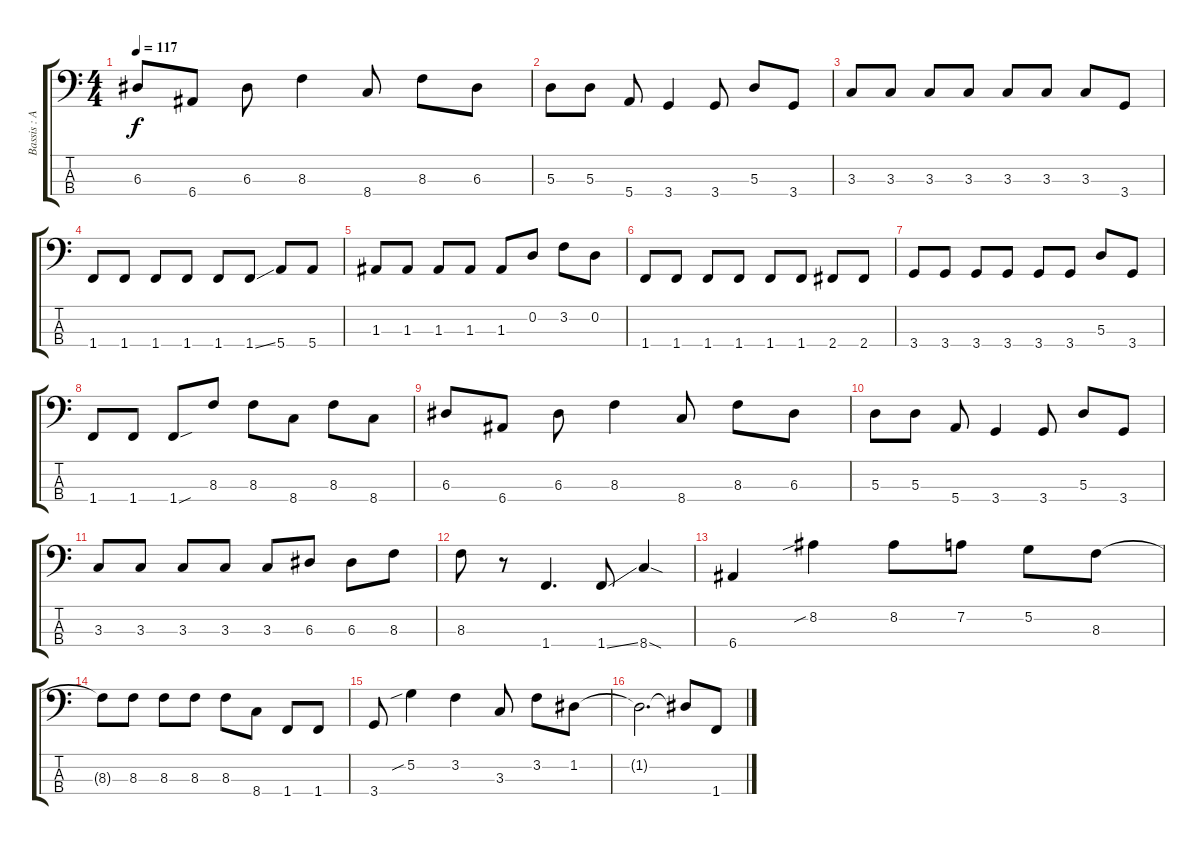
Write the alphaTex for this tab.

\track ("Bassis : Akiyama Mio - San" "Bassis : A") {instrument electricbasspick}
\staff {score tabs}
\tuning (G2 D2 A1 E1) {hide}
\ts (4 4)
\tempo 117
\clef f4
\ks c
6.3.8{dy f} 6.4.8 6.3.8 8.3.4 8.4.8 8.3.8 6.3.8 |
5.3.8 5.3.8 5.4.8 3.4.4 3.4.8 5.3.8 3.4.8 |
3.3.8 3.3.8 3.3.8 3.3.8 3.3.8 3.3.8 3.3.8 3.4.8 |
1.4.8 1.4.8 1.4.8 1.4.8 1.4.8 1.4{ss}.8 5.4.8 5.4.8 |
1.3.8 1.3.8 1.3.8 1.3.8 1.3.8 0.2.8 3.2.8 0.2.8 |
1.4.8 1.4.8 1.4.8 1.4.8 1.4.8 1.4.8 2.4.8 2.4.8 |
3.4.8 3.4.8 3.4.8 3.4.8 3.4.8 3.4.8 5.3.8 3.4.8 |
1.4.8 1.4.8 1.4{sou}.8 8.3.8 8.3.8 8.4.8 8.3.8 8.4.8 |
6.3.8 6.4.8 6.3.8 8.3.4 8.4.8 8.3.8 6.3.8 |
5.3.8 5.3.8 5.4.8 3.4.4 3.4.8 5.3.8 3.4.8 |
3.3.8 3.3.8 3.3.8 3.3.8 3.3.8 6.3.8 6.3.8 8.3.8 |
8.3.8 r.8 1.4.4{d} 1.4{ss}.8 8.4{sod}.4 |
6.4.4 8.2{sib}.4 8.2.8 7.2.8 5.2.8 8.3.8 |
8.3{t}.8 8.3.8 8.3.8 8.3.8 8.3.8 8.4.8 1.4.8 1.4.8 |
3.4.8 5.2{sib}.4 3.2.4 3.3.8 3.2.8 1.2.8 |
1.2{t}.2{d} 1.2{t}.8 1.4.8
